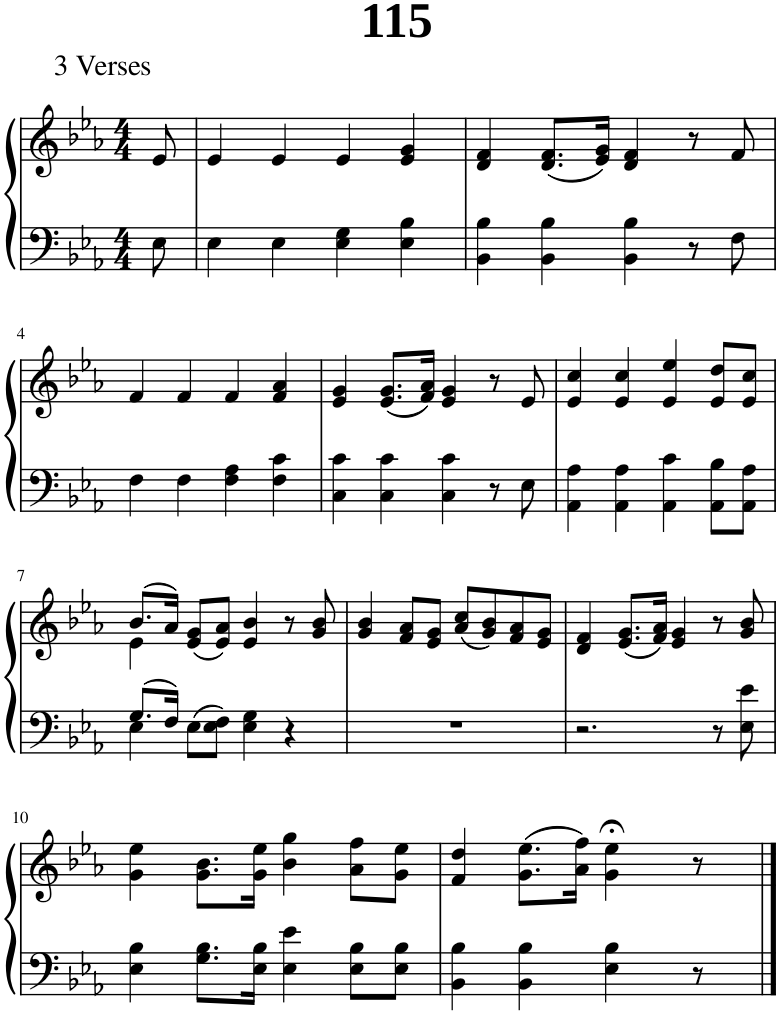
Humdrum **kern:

**kern	**kern
*part1	*part1
*staff2	*staff1
*I"Piano	*
*I'Pno.	*
*clefF4	*clefG2
*k[b-e-a-]	*k[b-e-a-]
*M4/4	*M4/4
=1	=1
8E-\	8e-/
=2	=2
4E-\	4e-/
4E-\	4e-/
4E-\ 4G\	4e-/
4E-\ 4B-\	4e-/ 4g/
=3	=3
4BB-\ 4B-\	4d/ 4f/
4BB-\ 4B-\	(8.d/ 8.f/L
.	16e-/ 16g/Jk)
4BB-\ 4B-\	4d/ 4f/
8r	8r
8F\	8f/
!!LO:LB:g=z
=4	=4
4F\	4f/
4F\	4f/
4F\ 4A-\	4f/
4F\ 4c\	4f/ 4a-/
=5	=5
4C\ 4c\	4e-/ 4g/
4C\ 4c\	(8.e-/ 8.g/L
.	16f/ 16a-/Jk)
4C\ 4c\	4e-/ 4g/
8r	8r
8E-\	8e-/
=6	=6
4AA-\ 4A-\	4e-/ 4cc/
4AA-\ 4A-\	4e-/ 4cc/
4AA-\ 4c\	4e-/ 4ee-/
8AA-\ 8B-\L	8e-/ 8dd/L
8AA-\ 8A-\J	8e-/ 8cc/J
!!LO:LB:g=z
=7	=7
*^	*^
8.G/L	4E-\	(8.b-/L	4e-\
16F/Jk	.	16a-/Jk)	.
8E-\L	2.ryy	(8e-/ 8g/L	2.ryy
8E-\ 8F\J	.	8e-/ 8a-/J)	.
4E-\ 4G\	.	4e-/ 4b-/	.
4r	.	8r	.
.	.	8g/ 8b-/	.
*v	*v	*	*
*	*v	*v
=8	=8
1r	4g/ 4b-/
.	8f/ 8a-/L
.	8e-/ 8g/J
.	(8a-/ 8cc/L
.	8g/ 8b-/)
.	8f/ 8a-/
.	8e-/ 8g/J
=9	=9
2.r	4d/ 4f/
.	(8.e-/ 8.g/L
.	16f/ 16a-/Jk)
.	4e-/ 4g/
8r	8r
8E-\ 8e-\	8g/ 8b-/
!!LO:LB:g=z
=10	=10
4E-\ 4B-\	4g\ 4ee-\
8.G\ 8.B-\L	8.g\ 8.b-\L
16E-\ 16B-\Jk	16g\ 16ee-\Jk
4E-\ 4e-\	4b-\ 4gg\
8E-\ 8B-\L	8a-\ 8ff\L
8E-\ 8B-\J	8g\ 8ee-\J
=11	=11
4BB-\ 4B-\	4f/ 4dd/
4BB-\ 4B-\	(8.g\ 8.ee-\L
.	16a-\ 16ff\Jk)
4E-\ 4B-\	4g\;< 4ee-\;<
8r	8r
8ryy	8ryy
==	==
*-	*-
